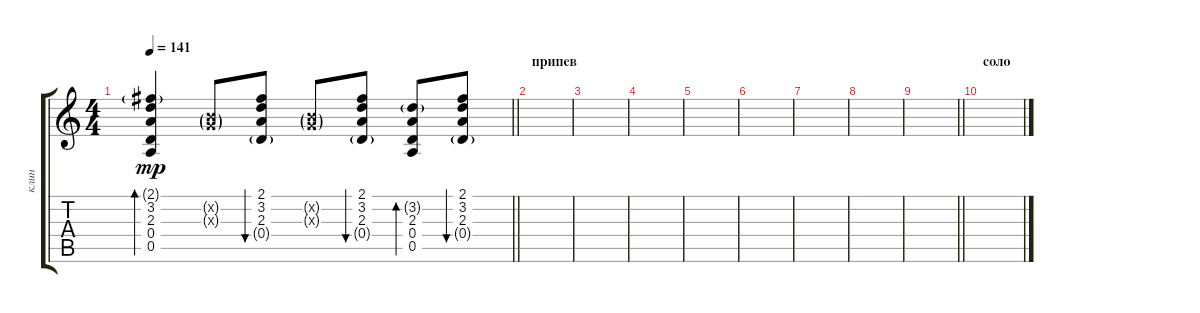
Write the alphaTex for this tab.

\track ("клин" "клин") {instrument electricguitarclean}
\staff {score tabs}
\tuning (E4 B3 G3 D3 A2 E2) {hide}
\ts (4 4)
\tempo 141
\clef g2
\barLineRight lightlight
\ks c
(2.1{g} 3.2 2.3 0.4 0.5).4{bd 30 dy mp} (0.2{g x} 0.3{g x}).8 (2.1 3.2 2.3 0.4{g}).8{bu 30} (0.2{g x} 0.3{g x}).8 (2.1 3.2 2.3 0.4{g}).8{bu 30} (3.2{g} 2.3 0.4 0.5).8{bd 30} (2.1 3.2 2.3 0.4{g}).8{bu 30} |
\section ("" "припев")
|
|
|
|
|
|
|
\barLineRight lightlight
|
\section ("" "соло")
